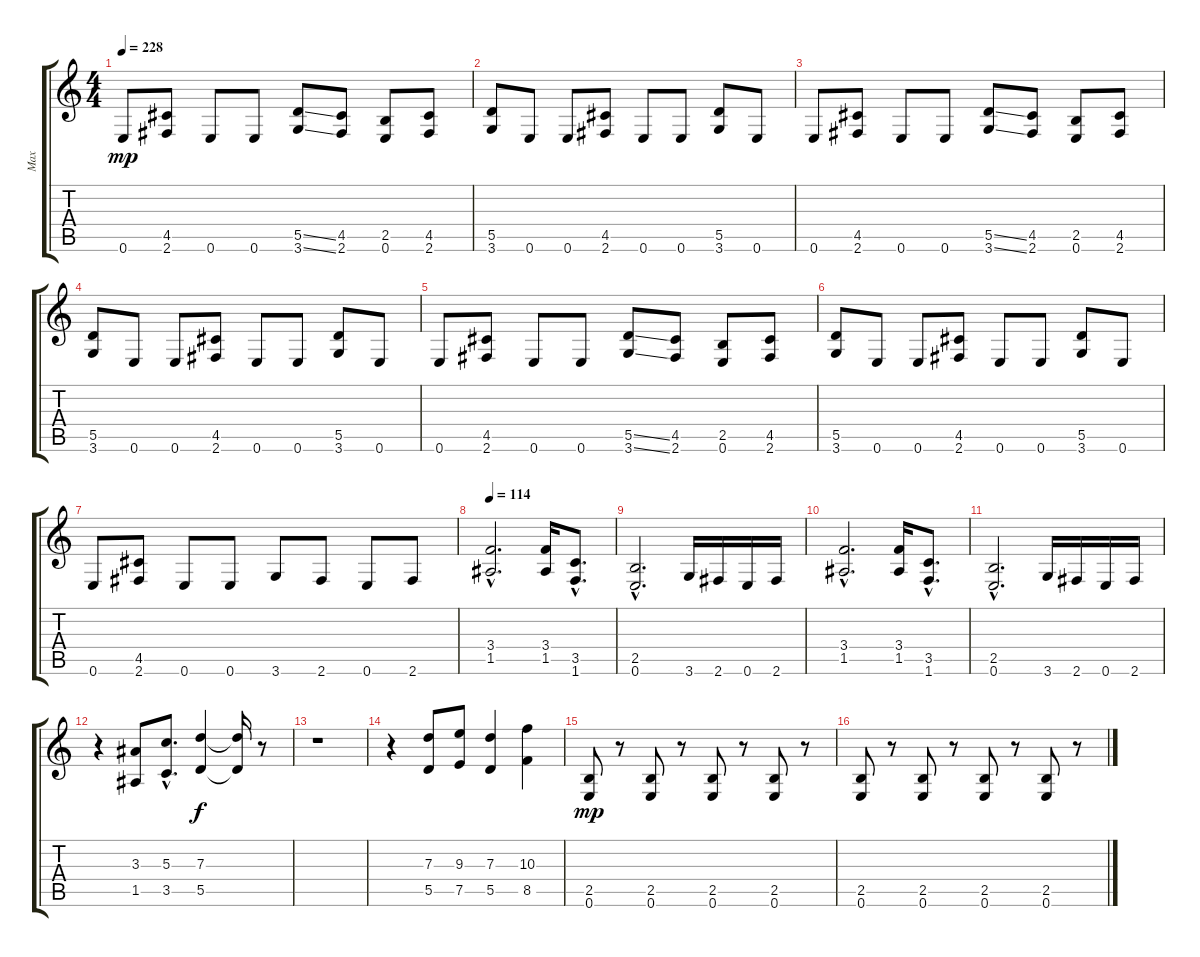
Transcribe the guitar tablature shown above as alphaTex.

\track ("Max" "Max") {instrument distortionguitar}
\staff {score tabs}
\tuning (E4 B3 G3 D3 A2 E2) {hide}
\ts (4 4)
\tempo 228
\clef g2
\ks c
0.6.8{dy mp} (4.5 2.6).8 0.6.8 0.6.8 (5.5{ss} 3.6{ss}).8 (4.5 2.6).8 (2.5 0.6).8 (4.5 2.6).8 |
(5.5 3.6).8 0.6.8 0.6.8 (4.5 2.6).8 0.6.8 0.6.8 (5.5 3.6).8 0.6.8 |
0.6.8 (4.5 2.6).8 0.6.8 0.6.8 (5.5{ss} 3.6{ss}).8 (4.5 2.6).8 (2.5 0.6).8 (4.5 2.6).8 |
(5.5 3.6).8 0.6.8 0.6.8 (4.5 2.6).8 0.6.8 0.6.8 (5.5 3.6).8 0.6.8 |
0.6.8 (4.5 2.6).8 0.6.8 0.6.8 (5.5{ss} 3.6{ss}).8 (4.5 2.6).8 (2.5 0.6).8 (4.5 2.6).8 |
(5.5 3.6).8 0.6.8 0.6.8 (4.5 2.6).8 0.6.8 0.6.8 (5.5 3.6).8 0.6.8 |
0.6.8 (4.5 2.6).8 0.6.8 0.6.8 3.6.8 2.6.8 0.6.8 2.6.8 |
\tempo 114
(3.4{hac} 1.5{hac}).2{d} (3.4 1.5).16 (3.5{hac} 1.6{hac}).8{d} |
(2.5{hac} 0.6{hac}).2{d} 3.6.16 2.6.16 0.6.16 2.6.16 |
(3.4{hac} 1.5{hac}).2{d} (3.4 1.5).16 (3.5{hac} 1.6{hac}).8{d} |
(2.5{hac} 0.6{hac}).2{d} 3.6.16 2.6.16 0.6.16 2.6.16 |
r.4 (3.3 1.5).8 (5.3{hac} 3.5{hac}).8{d} (7.3 5.5).4{dy f} (7.3{t} 5.5{t}).16 r.8 |
r.1 |
r.4 (7.3 5.5).8 (9.3 7.5).8 (7.3 5.5).4 (10.3 8.5).4 |
(2.5 0.6).8{dy mp} r.8 (2.5 0.6).8 r.8 (2.5 0.6).8 r.8 (2.5 0.6).8 r.8 |
(2.5 0.6).8 r.8 (2.5 0.6).8 r.8 (2.5 0.6).8 r.8 (2.5 0.6).8 r.8
